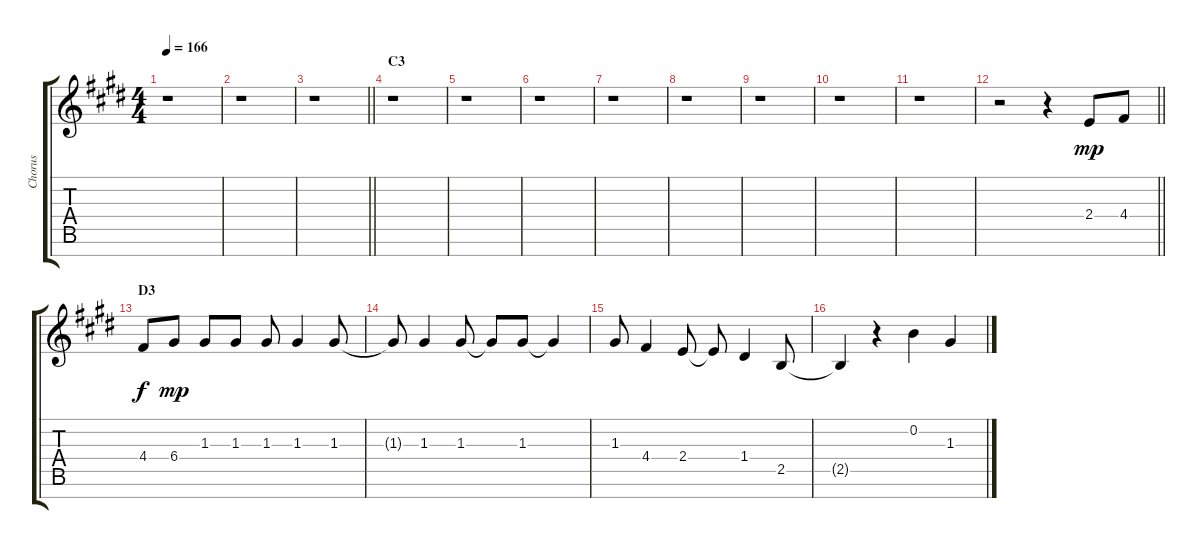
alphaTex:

\track ("Chorus" "Chorus") {instrument choiraahs}
\staff {score tabs}
\tuning (E5 B4 G4 D4 A3 C3 B2) {hide}
\ts (4 4)
\tempo 166
\clef g2
\ks e
r.1{dy mp} |
r.1 |
\barLineRight lightlight
r.1 |
\section ("" "C3")
r.1 |
r.1 |
r.1 |
r.1 |
r.1 |
r.1 |
r.1 |
r.1 |
\barLineRight lightlight
r.2 r.4 2.4.8 4.4.8 |
\section ("" "D3")
4.4.8{dy f} 6.4.8{dy mp} 1.3.8 1.3.8 1.3.8 1.3.4 1.3.8 |
1.3{t}.8 1.3.4 1.3.8 1.3{t}.8 1.3.8 1.3{t}.4 |
1.3.8 4.4.4 2.4.8 2.4{t}.8 1.4.4 2.5.8 |
2.5{t}.4 r.4 0.2.4 1.3.4
